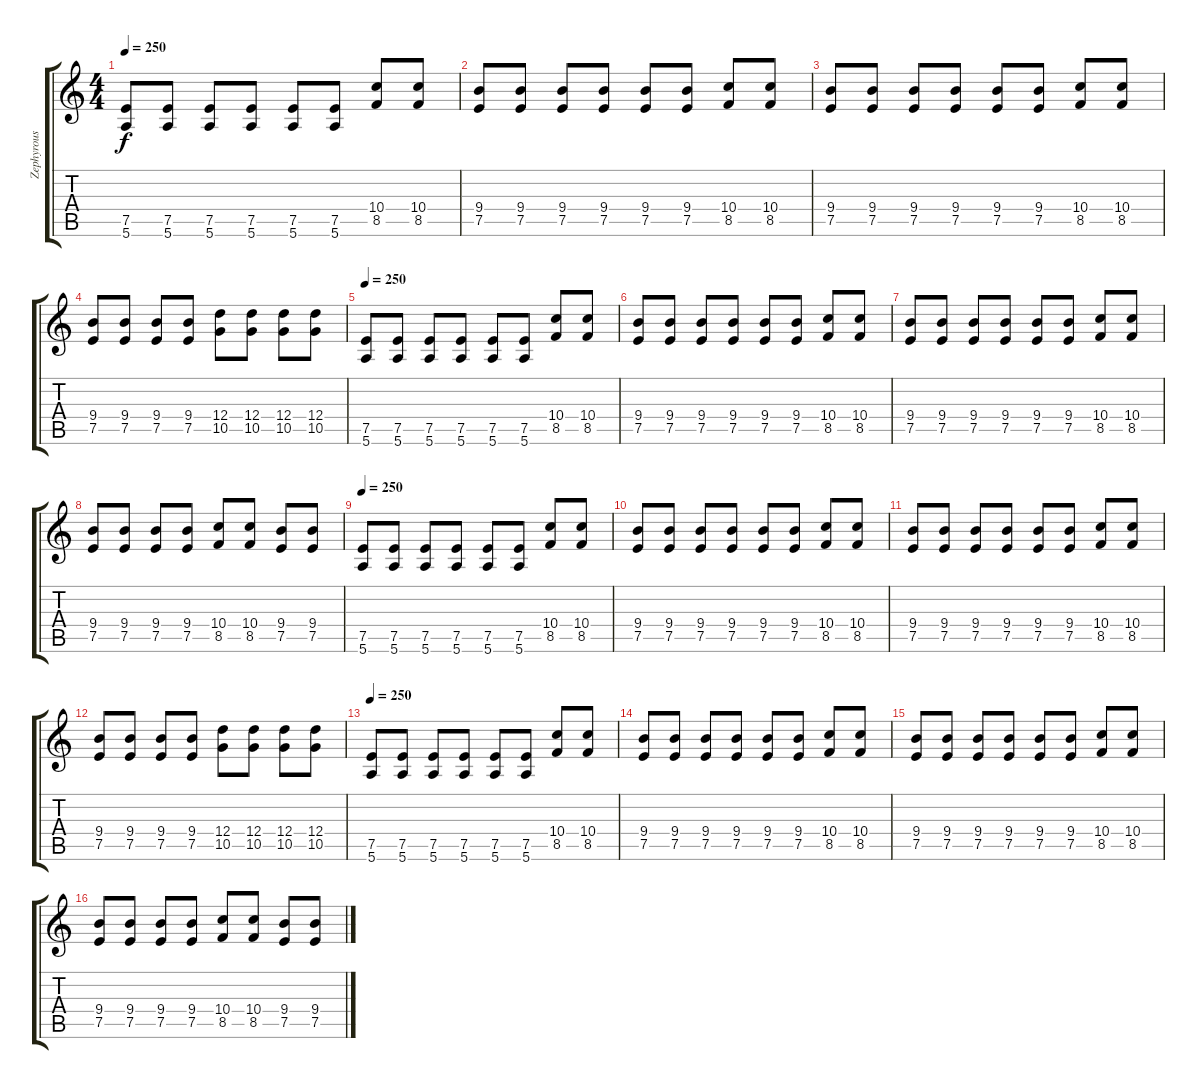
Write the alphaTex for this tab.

\track ("Zephyrous" "Zephyrous") {instrument distortionguitar}
\staff {score tabs}
\tuning (E4 B3 G3 D3 A2 E2) {hide}
\ts (4 4)
\tempo 250
\clef g2
\ks c
(7.5 5.6).8{dy f} (7.5 5.6).8 (7.5 5.6).8 (7.5 5.6).8 (7.5 5.6).8 (7.5 5.6).8 (10.4 8.5).8 (10.4 8.5).8 |
(9.4 7.5).8 (9.4 7.5).8 (9.4 7.5).8 (9.4 7.5).8 (9.4 7.5).8 (9.4 7.5).8 (10.4 8.5).8 (10.4 8.5).8 |
(9.4 7.5).8 (9.4 7.5).8 (9.4 7.5).8 (9.4 7.5).8 (9.4 7.5).8 (9.4 7.5).8 (10.4 8.5).8 (10.4 8.5).8 |
(9.4 7.5).8 (9.4 7.5).8 (9.4 7.5).8 (9.4 7.5).8 (12.4 10.5).8 (12.4 10.5).8 (12.4 10.5).8 (12.4 10.5).8 |
\tempo 250
(7.5 5.6).8 (7.5 5.6).8 (7.5 5.6).8 (7.5 5.6).8 (7.5 5.6).8 (7.5 5.6).8 (10.4 8.5).8 (10.4 8.5).8 |
(9.4 7.5).8 (9.4 7.5).8 (9.4 7.5).8 (9.4 7.5).8 (9.4 7.5).8 (9.4 7.5).8 (10.4 8.5).8 (10.4 8.5).8 |
(9.4 7.5).8 (9.4 7.5).8 (9.4 7.5).8 (9.4 7.5).8 (9.4 7.5).8 (9.4 7.5).8 (10.4 8.5).8 (10.4 8.5).8 |
(9.4 7.5).8 (9.4 7.5).8 (9.4 7.5).8 (9.4 7.5).8 (10.4 8.5).8 (10.4 8.5).8 (9.4 7.5).8 (9.4 7.5).8 |
\tempo 250
(7.5 5.6).8 (7.5 5.6).8 (7.5 5.6).8 (7.5 5.6).8 (7.5 5.6).8 (7.5 5.6).8 (10.4 8.5).8 (10.4 8.5).8 |
(9.4 7.5).8 (9.4 7.5).8 (9.4 7.5).8 (9.4 7.5).8 (9.4 7.5).8 (9.4 7.5).8 (10.4 8.5).8 (10.4 8.5).8 |
(9.4 7.5).8 (9.4 7.5).8 (9.4 7.5).8 (9.4 7.5).8 (9.4 7.5).8 (9.4 7.5).8 (10.4 8.5).8 (10.4 8.5).8 |
(9.4 7.5).8 (9.4 7.5).8 (9.4 7.5).8 (9.4 7.5).8 (12.4 10.5).8 (12.4 10.5).8 (12.4 10.5).8 (12.4 10.5).8 |
\tempo 250
(7.5 5.6).8 (7.5 5.6).8 (7.5 5.6).8 (7.5 5.6).8 (7.5 5.6).8 (7.5 5.6).8 (10.4 8.5).8 (10.4 8.5).8 |
(9.4 7.5).8 (9.4 7.5).8 (9.4 7.5).8 (9.4 7.5).8 (9.4 7.5).8 (9.4 7.5).8 (10.4 8.5).8 (10.4 8.5).8 |
(9.4 7.5).8 (9.4 7.5).8 (9.4 7.5).8 (9.4 7.5).8 (9.4 7.5).8 (9.4 7.5).8 (10.4 8.5).8 (10.4 8.5).8 |
(9.4 7.5).8 (9.4 7.5).8 (9.4 7.5).8 (9.4 7.5).8 (10.4 8.5).8 (10.4 8.5).8 (9.4 7.5).8 (9.4 7.5).8
